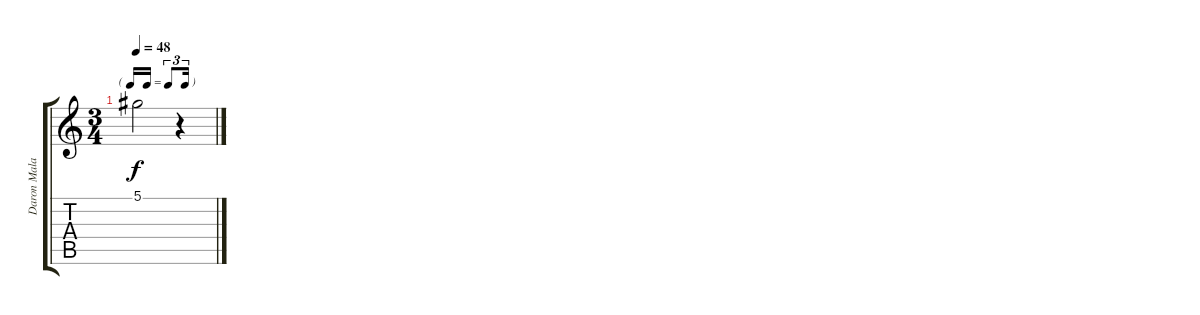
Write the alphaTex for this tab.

\track ("Daron Malakian vocal" "Daron Mala") {instrument distortionguitar}
\staff {score tabs}
\tuning (Eb4 Bb3 Gb3 Db3 Ab2 Db2) {hide}
\ts (3 4)
\tf triplet16th
\tempo 48
\clef g2
\ks c
5.1.2{dy f volume 9} r.4
